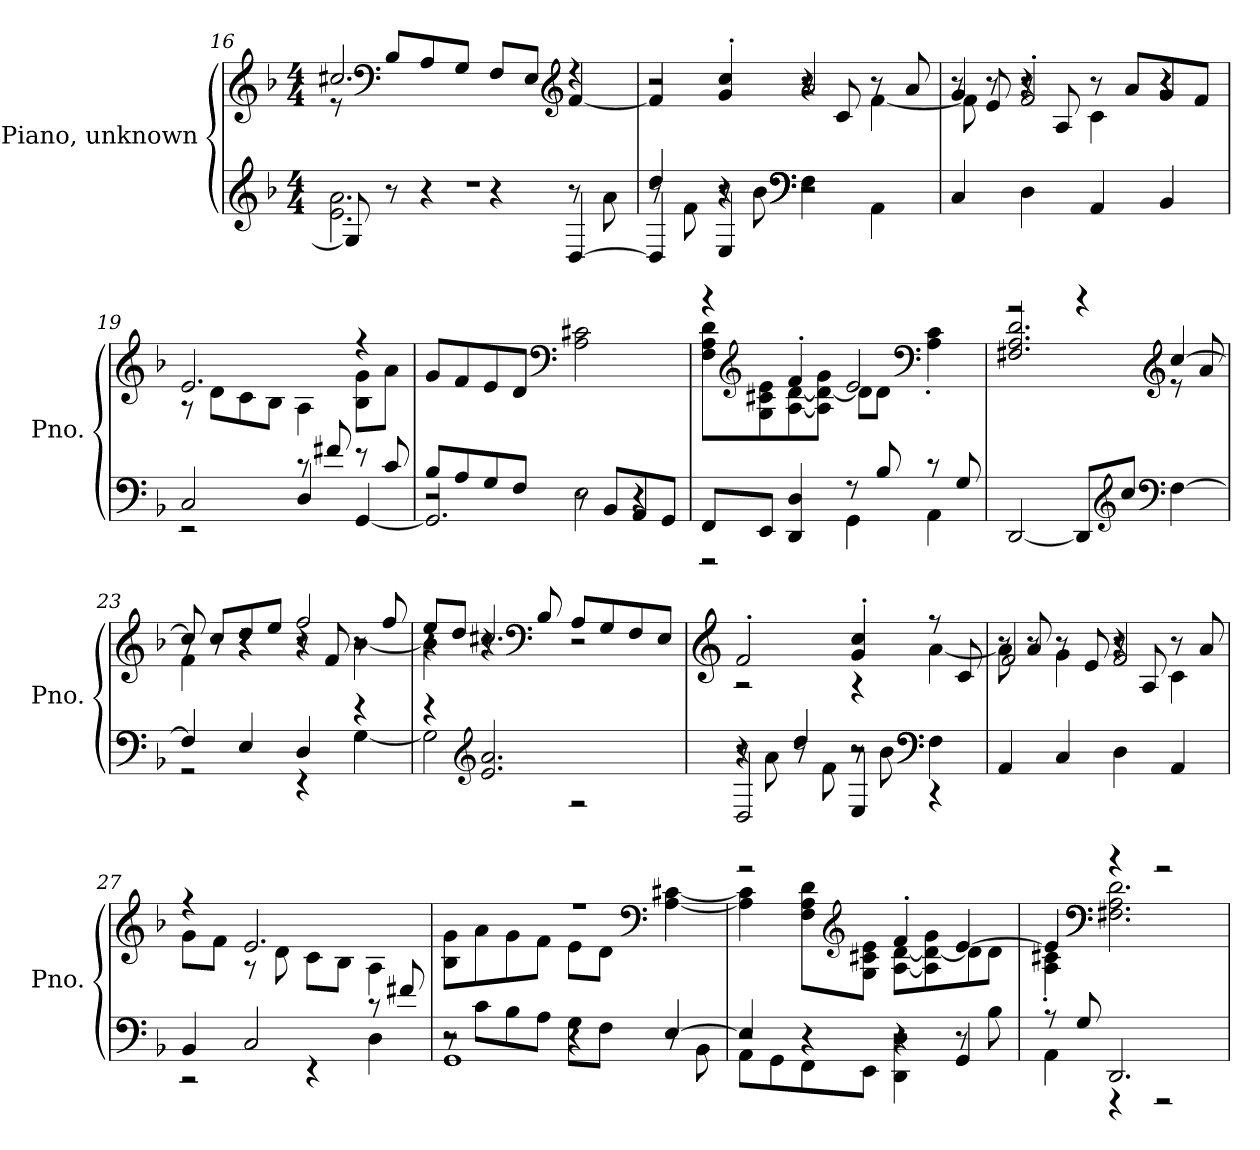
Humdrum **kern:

**kern	**kern
*part1	*part1
*staff2	*staff1
*I"Piano, unknown	*
*I'Pno.	*
!!LO:LB:g=z
*clefG2	*clefG2
*k[b-]	*k[b-]
*M4/4	*M4/4
=16	=16
*^	*^
*	*^	*	*
1r	2.e\ 2.a\	8G/]	2.cc#X/	8r
*	*	*	*clefF4	*
.	.	8r	.	8B-/L
.	.	4r	.	8A/
.	.	.	.	8G/J
.	.	4r	.	8F/L
.	.	.	.	8E/J
*	*	*	*clefG2	*
.	8r	[4D/	4r	[4f/
.	8a\	.	.	.
=17	=17	=17	=17	=17
*	*	*	*	*^
4dd/	8r	4D/]	2r	2r	4f/]
.	8f\	.	.	.	.
4r	8r	4E/	.	.	4g/' 4cc/'
.	8b-\	.	.	.	.
*clefF4	*	*	*	*	*
2r	4F\	2r	2a/	4r	8r
.	.	.	.	.	8c/
.	4AA\	.	.	[4f\	8r
.	.	.	.	.	8a/
*v	*v	*v	*	*	*
=18	=18	=18	=18
4C/	4g/	8f\]	8r
.	.	8r	8e/
4D\	2f'/	4r	8r
.	.	.	8A/
4AA/	.	4c\	8r
.	.	.	8a/L
4BB-/	4r	4r	8g/
.	.	.	8f/J
*	*	*v	*v
!!LO:LB:g=z
=19	=19	=19
*^	*	*
2C/	2r	2.e/	8r
.	.	.	8d\L
.	.	.	8c\
.	.	.	8B-\J
8r	4D/	.	4A\
8f#X/	.	.	.
8r	[4GG/	4r	8B-\ 8g\L
8c/	.	.	8a\J
*	*	*v	*v
=20	=20	=20
*	*^	*
8B-/L	2r	2.GG/]	8g/L
8A/	.	.	8f/
8G/	.	.	8e/
8F/J	.	.	8d/J
*	*	*	*clefF4
8r	2E\	.	2A\ 2c#X\
8BB-/L	.	.	.
8AA/	.	4r	.
8GG/J	.	.	.
*	*v	*v	*
=21	=21	=21
*	*	*^
8FF/L	2r	4r	8F\ 8A\ 8d\L
*	*	*clefG2	*
8EE/J	.	.	8G\ 8c#X\ 8e\
4DD/ 4D/	.	4f'/	[8A\ [8d\
.	.	.	8A\] 8d\_ 8g\J
8r	4GG\	2e/	8d\L]
8B-/	.	.	8d\J
*	*	*clefF4	*
8r	4AA\	.	4A\' 4c#\'
8G/	.	.	.
*v	*v	*	*
!!LO:PB:g=z	!!
=22	=22	=22
[2DD/	2r	2.F#X/ 2.A/ 2.d/
8DD/L]	4r	.
*clefG2	*	*
8cc/J	.	.
*clefF4	*clefG2	*
[4F\	[4cc/	8r
.	.	8a/
=23	=23	=23
*^	*	*^
4F/]	2r	8cc/]	4f\	8r
.	.	8r	.	8cc/L
4E/	.	4r	4r	8dd/
.	.	.	.	8ee/J
4D/	4r	2ff/	4r	8r
.	.	.	.	8f/
4r	[4G\	.	[4b-\	8r
.	.	.	.	8ff/
=24	=24	=24	=24	=24
4r	2G\]	4r	4b-\]	8ee/L
.	.	.	.	8dd/J
*clefG2	*	*	*	*
2.e/ 2.a/	.	2.cc#X/	4r	8r
*	*	*clefF4	*	*
.	.	.	.	8B-/
.	2r	.	2r	8A/L
.	.	.	.	8G/
.	.	.	.	8F/
.	.	.	.	8E/J
*v	*v	*	*	*
*	*v	*v	*v
!!LO:LB:g=z
=25	=25
*	*clefG2
*^	*^
*	*^	*	*
4r	8r	2D/	2f'/	2r
.	8a\	.	.	.
4dd/	8r	.	.	.
.	8f\	.	.	.
2r	8r	4E/	4g/' 4cc/'	4r
.	8b-\	.	.	.
*clefF4	*	*	*	*
.	4F\	4r	8r	[4a\
.	.	.	8c/	.
*v	*v	*v	*	*
=26	=26	=26
*	*	*^
4AA/	8r	8a\]	2f/
.	8a/	8r	.
4C/	8r	4g\	.
.	8e/	.	.
4D\	8r	4r	2f/
.	8A/	.	.
4AA/	8r	4c\	.
.	8a/	.	.
*	*	*v	*v
=27	=27	=27
*^	*	*
4BB-/	2r	4r	8g\L
.	.	.	8f\J
2C/	.	2.e/	8r
.	.	.	8d\
.	4r	.	8c\L
.	.	.	8B-\J
8r	4D\	.	4A\
8f#X/	.	.	.
!!LO:LB:g=z	!!
=28	=28	=28	=28
*	*^	*	*
2r	8r	1GG	1r	8B-\ 8g\L
.	8c\L	.	.	8a\
.	8B-\	.	.	8g\
.	8A\J	.	.	8f\J
4r	8G\L	.	.	8e\L
.	8F\J	.	.	8d\J
*	*	*	*clefF4	*
[4E/	8r	.	.	[4A\ [4c#X\
.	8BB-\	.	.	.
=29	=29	=29	=29	=29
4E/]	8AA\L	2r	2r	4A\] 4c#\]
.	8GG\	.	.	.
4r	8FF\	.	.	8F\ 8A\ 8d\L
*	*	*	*clefG2	*
.	8EE\J	.	.	8G\ 8c#X\ 8e\J
2r	4DD\ 4D\	4r	4f'/	[8A\ [8d\L
.	.	.	.	8A\] 8d\_ 8g\
.	8r	4GG/	[4e/	8d\]
.	8B-\	.	.	8d\J
*	*v	*v	*	*
=30	=30	=30	=30
8r	4AA\	4e/]	4A\' 4c#X\'
8G/	.	.	.
*	*	*clefF4	*
2.DD/	4r	4r	2.F#X\ 2.A\ 2.d\
.	2r	2r	.
*v	*v	*	*
*	*v	*v
=	=
*-	*-
